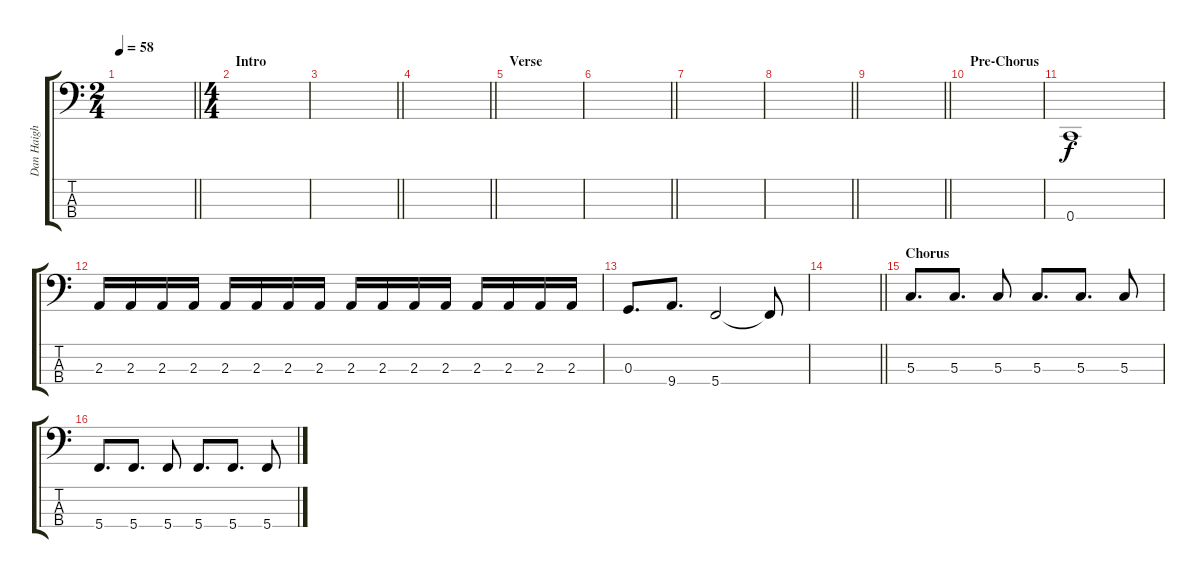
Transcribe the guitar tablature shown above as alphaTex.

\track ("Dan Haigh" "Dan Haigh") {instrument electricbassfinger}
\staff {score tabs}
\tuning (F2 C2 G1 C1) {hide}
\ts (2 4)
\tempo 58
\clef f4
\barLineRight lightlight
\ks c
|
\ts (4 4)
\section ("" "Intro")
|
\barLineRight lightlight
|
\barLineRight lightlight
|
\section ("" "Verse")
|
\barLineRight lightlight
|
|
\barLineRight lightlight
|
\barLineRight lightlight
|
\section ("" "Pre-Chorus")
|
0.4.1 |
2.3.16 2.3.16 2.3.16 2.3.16 2.3.16 2.3.16 2.3.16 2.3.16 2.3.16 2.3.16 2.3.16 2.3.16 2.3.16 2.3.16 2.3.16 2.3.16 |
0.3.8{d} 9.4.8{d} 5.4.2 5.4{t}.8 |
\barLineRight lightlight
|
\section ("" "Chorus")
5.3.8{d} 5.3.8{d} 5.3.8 5.3.8{d} 5.3.8{d} 5.3.8 |
5.4.8{d} 5.4.8{d} 5.4.8 5.4.8{d} 5.4.8{d} 5.4.8
